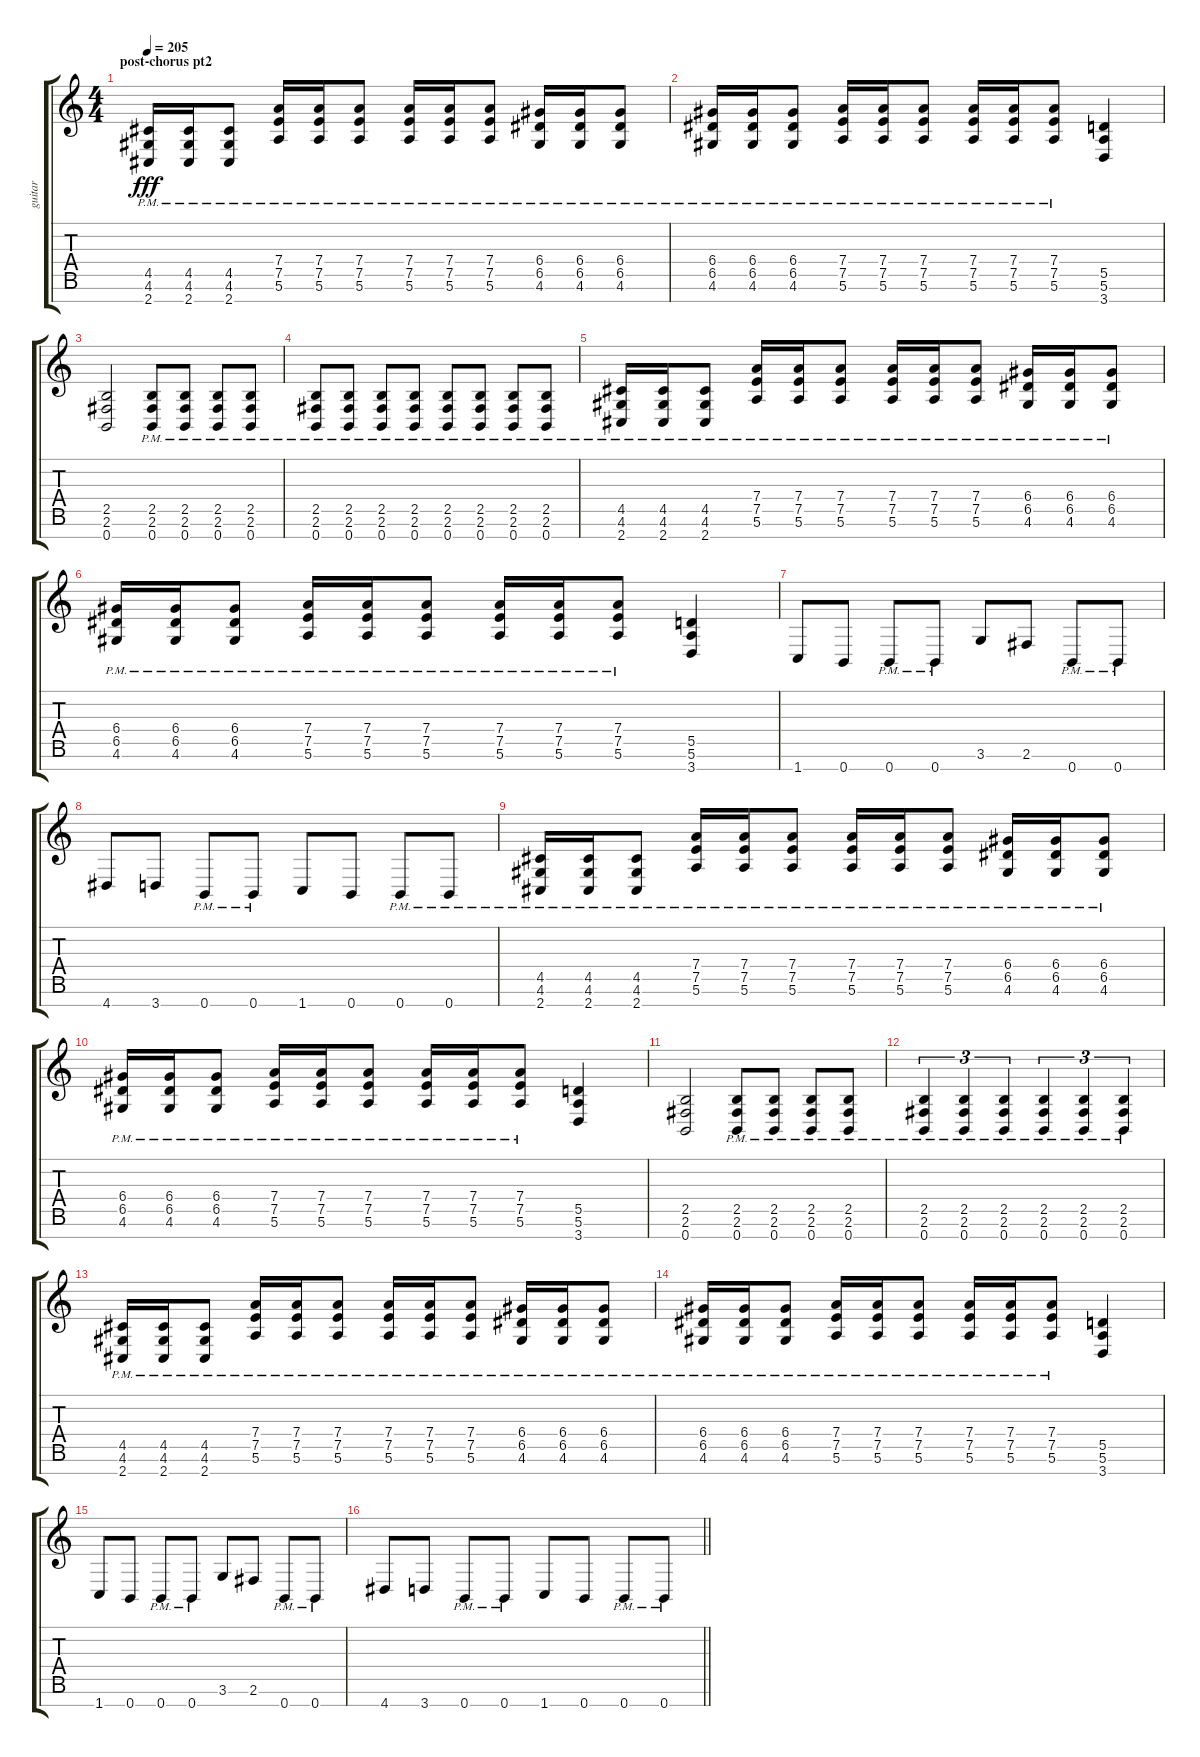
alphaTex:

\track ("guitar" "guitar") {instrument distortionguitar}
\staff {score tabs}
\tuning (E4 B3 G3 D3 A2 E2 B1) {hide}
\ts (4 4)
\section ("" "post-chorus pt2")
\tempo 205
\clef g2
\ks c
(4.5{pm} 4.6{pm} 2.7{pm}).16{dy fff} (4.5{pm} 4.6{pm} 2.7{pm}).16 (4.5{pm} 4.6{pm} 2.7{pm}).8 (7.4{pm} 7.5{pm} 5.6{pm}).16 (7.4{pm} 7.5{pm} 5.6{pm}).16 (7.4{pm} 7.5{pm} 5.6{pm}).8 (7.4{pm} 7.5{pm} 5.6{pm}).16 (7.4{pm} 7.5{pm} 5.6{pm}).16 (7.4{pm} 7.5{pm} 5.6{pm}).8 (6.4{pm} 6.5{pm} 4.6{pm}).16 (6.4{pm} 6.5{pm} 4.6{pm}).16 (6.4{pm} 6.5{pm} 4.6{pm}).8 |
(6.4{pm} 6.5{pm} 4.6{pm}).16 (6.4{pm} 6.5{pm} 4.6{pm}).16 (6.4{pm} 6.5{pm} 4.6{pm}).8 (7.4{pm} 7.5{pm} 5.6{pm}).16 (7.4{pm} 7.5{pm} 5.6{pm}).16 (7.4{pm} 7.5{pm} 5.6{pm}).8 (7.4{pm} 7.5{pm} 5.6{pm}).16 (7.4{pm} 7.5{pm} 5.6{pm}).16 (7.4{pm} 7.5{pm} 5.6{pm}).8 (5.5 5.6 3.7).4 |
(2.5 2.6 0.7).2 (2.5{pm} 2.6{pm} 0.7{pm}).8 (2.5{pm} 2.6{pm} 0.7{pm}).8 (2.5{pm} 2.6{pm} 0.7{pm}).8 (2.5{pm} 2.6{pm} 0.7{pm}).8 |
(2.5{pm} 2.6{pm} 0.7{pm}).8 (2.5{pm} 2.6{pm} 0.7{pm}).8 (2.5{pm} 2.6{pm} 0.7{pm}).8 (2.5{pm} 2.6{pm} 0.7{pm}).8 (2.5{pm} 2.6{pm} 0.7{pm}).8 (2.5{pm} 2.6{pm} 0.7{pm}).8 (2.5{pm} 2.6{pm} 0.7{pm}).8 (2.5{pm} 2.6{pm} 0.7{pm}).8 |
(4.5{pm} 4.6{pm} 2.7{pm}).16 (4.5{pm} 4.6{pm} 2.7{pm}).16 (4.5{pm} 4.6{pm} 2.7{pm}).8 (7.4{pm} 7.5{pm} 5.6{pm}).16 (7.4{pm} 7.5{pm} 5.6{pm}).16 (7.4{pm} 7.5{pm} 5.6{pm}).8 (7.4{pm} 7.5{pm} 5.6{pm}).16 (7.4{pm} 7.5{pm} 5.6{pm}).16 (7.4{pm} 7.5{pm} 5.6{pm}).8 (6.4{pm} 6.5{pm} 4.6{pm}).16 (6.4{pm} 6.5{pm} 4.6{pm}).16 (6.4{pm} 6.5{pm} 4.6{pm}).8 |
(6.4{pm} 6.5{pm} 4.6{pm}).16 (6.4{pm} 6.5{pm} 4.6{pm}).16 (6.4{pm} 6.5{pm} 4.6{pm}).8 (7.4{pm} 7.5{pm} 5.6{pm}).16 (7.4{pm} 7.5{pm} 5.6{pm}).16 (7.4{pm} 7.5{pm} 5.6{pm}).8 (7.4{pm} 7.5{pm} 5.6{pm}).16 (7.4{pm} 7.5{pm} 5.6{pm}).16 (7.4{pm} 7.5{pm} 5.6{pm}).8 (5.5 5.6 3.7).4 |
1.7.8 0.7.8 0.7{pm}.8 0.7{pm}.8 3.6.8 2.6.8 0.7{pm}.8 0.7{pm}.8 |
4.7.8 3.7.8 0.7{pm}.8 0.7{pm}.8 1.7.8 0.7.8 0.7{pm}.8 0.7{pm}.8 |
(4.5{pm} 4.6{pm} 2.7{pm}).16 (4.5{pm} 4.6{pm} 2.7{pm}).16 (4.5{pm} 4.6{pm} 2.7{pm}).8 (7.4{pm} 7.5{pm} 5.6{pm}).16 (7.4{pm} 7.5{pm} 5.6{pm}).16 (7.4{pm} 7.5{pm} 5.6{pm}).8 (7.4{pm} 7.5{pm} 5.6{pm}).16 (7.4{pm} 7.5{pm} 5.6{pm}).16 (7.4{pm} 7.5{pm} 5.6{pm}).8 (6.4{pm} 6.5{pm} 4.6{pm}).16 (6.4{pm} 6.5{pm} 4.6{pm}).16 (6.4{pm} 6.5{pm} 4.6{pm}).8 |
(6.4{pm} 6.5{pm} 4.6{pm}).16 (6.4{pm} 6.5{pm} 4.6{pm}).16 (6.4{pm} 6.5{pm} 4.6{pm}).8 (7.4{pm} 7.5{pm} 5.6{pm}).16 (7.4{pm} 7.5{pm} 5.6{pm}).16 (7.4{pm} 7.5{pm} 5.6{pm}).8 (7.4{pm} 7.5{pm} 5.6{pm}).16 (7.4{pm} 7.5{pm} 5.6{pm}).16 (7.4{pm} 7.5{pm} 5.6{pm}).8 (5.5 5.6 3.7).4 |
(2.5 2.6 0.7).2 (2.5{pm} 2.6{pm} 0.7{pm}).8 (2.5{pm} 2.6{pm} 0.7{pm}).8 (2.5{pm} 2.6{pm} 0.7{pm}).8 (2.5{pm} 2.6{pm} 0.7{pm}).8 |
(2.5{pm} 2.6{pm} 0.7{pm}).4{tu (3 2)} (2.5{pm} 2.6{pm} 0.7{pm}).4{tu (3 2)} (2.5{pm} 2.6{pm} 0.7{pm}).4{tu (3 2)} (2.5{pm} 2.6{pm} 0.7{pm}).4{tu (3 2)} (2.5{pm} 2.6{pm} 0.7{pm}).4{tu (3 2)} (2.5{pm} 2.6{pm} 0.7{pm}).4{tu (3 2)} |
(4.5{pm} 4.6{pm} 2.7{pm}).16 (4.5{pm} 4.6{pm} 2.7{pm}).16 (4.5{pm} 4.6{pm} 2.7{pm}).8 (7.4{pm} 7.5{pm} 5.6{pm}).16 (7.4{pm} 7.5{pm} 5.6{pm}).16 (7.4{pm} 7.5{pm} 5.6{pm}).8 (7.4{pm} 7.5{pm} 5.6{pm}).16 (7.4{pm} 7.5{pm} 5.6{pm}).16 (7.4{pm} 7.5{pm} 5.6{pm}).8 (6.4{pm} 6.5{pm} 4.6{pm}).16 (6.4{pm} 6.5{pm} 4.6{pm}).16 (6.4{pm} 6.5{pm} 4.6{pm}).8 |
(6.4{pm} 6.5{pm} 4.6{pm}).16 (6.4{pm} 6.5{pm} 4.6{pm}).16 (6.4{pm} 6.5{pm} 4.6{pm}).8 (7.4{pm} 7.5{pm} 5.6{pm}).16 (7.4{pm} 7.5{pm} 5.6{pm}).16 (7.4{pm} 7.5{pm} 5.6{pm}).8 (7.4{pm} 7.5{pm} 5.6{pm}).16 (7.4{pm} 7.5{pm} 5.6{pm}).16 (7.4{pm} 7.5{pm} 5.6{pm}).8 (5.5 5.6 3.7).4 |
1.7.8 0.7.8 0.7{pm}.8 0.7{pm}.8 3.6.8 2.6.8 0.7{pm}.8 0.7{pm}.8 |
\barLineRight lightlight
4.7.8 3.7.8 0.7{pm}.8 0.7{pm}.8 1.7.8 0.7.8 0.7{pm}.8 0.7{pm}.8
